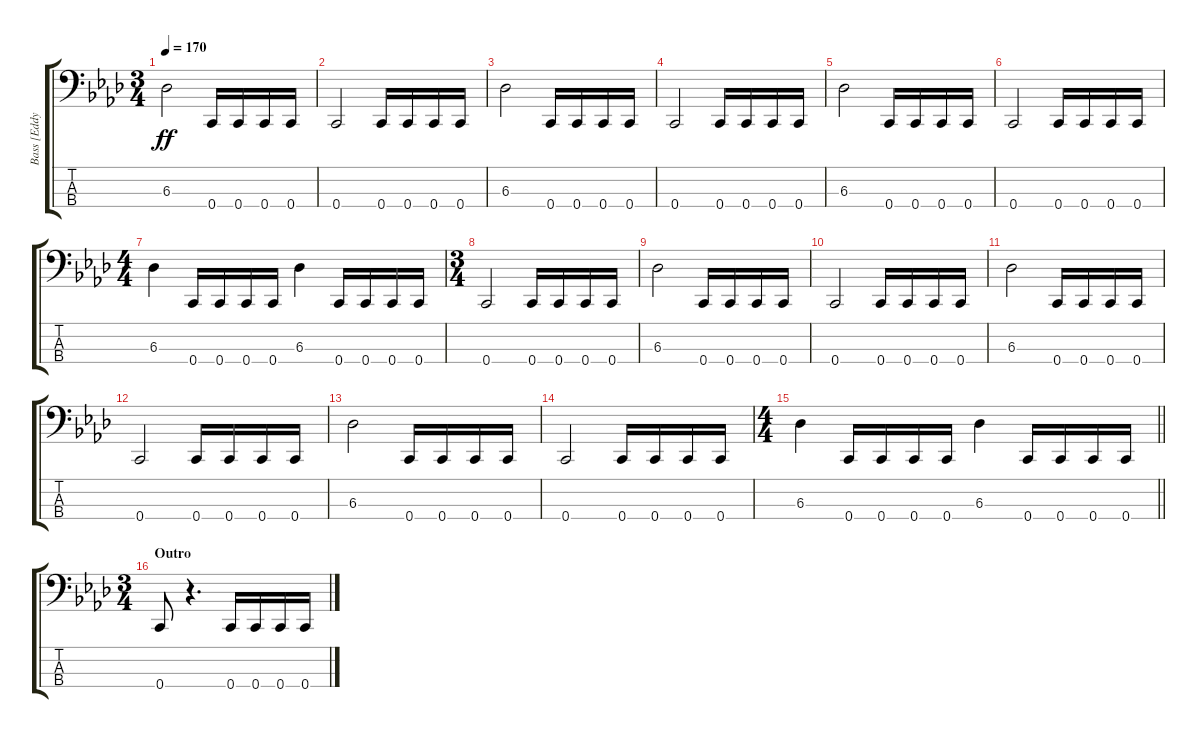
\track ("Bass [Eddy]" "Bass [Eddy") {instrument electricbasspick}
\staff {score tabs}
\tuning (F2 C2 G1 C1) {hide}
\ts (3 4)
\tempo 170
\clef f4
\ks ab
6.3.2{dy ff} 0.4.16 0.4.16 0.4.16 0.4.16 |
0.4.2 0.4.16 0.4.16 0.4.16 0.4.16 |
6.3.2 0.4.16 0.4.16 0.4.16 0.4.16 |
0.4.2 0.4.16 0.4.16 0.4.16 0.4.16 |
6.3.2 0.4.16 0.4.16 0.4.16 0.4.16 |
0.4.2 0.4.16 0.4.16 0.4.16 0.4.16 |
\ts (4 4)
6.3.4 0.4.16 0.4.16 0.4.16 0.4.16 6.3.4 0.4.16 0.4.16 0.4.16 0.4.16 |
\ts (3 4)
0.4.2 0.4.16 0.4.16 0.4.16 0.4.16 |
6.3.2 0.4.16 0.4.16 0.4.16 0.4.16 |
0.4.2 0.4.16 0.4.16 0.4.16 0.4.16 |
6.3.2 0.4.16 0.4.16 0.4.16 0.4.16 |
0.4.2 0.4.16 0.4.16 0.4.16 0.4.16 |
6.3.2 0.4.16 0.4.16 0.4.16 0.4.16 |
0.4.2 0.4.16 0.4.16 0.4.16 0.4.16 |
\ts (4 4)
\barLineRight lightlight
6.3.4 0.4.16 0.4.16 0.4.16 0.4.16 6.3.4 0.4.16 0.4.16 0.4.16 0.4.16 |
\ts (3 4)
\section ("" "Outro")
0.4.8 r.4{d} 0.4.16 0.4.16 0.4.16 0.4.16
